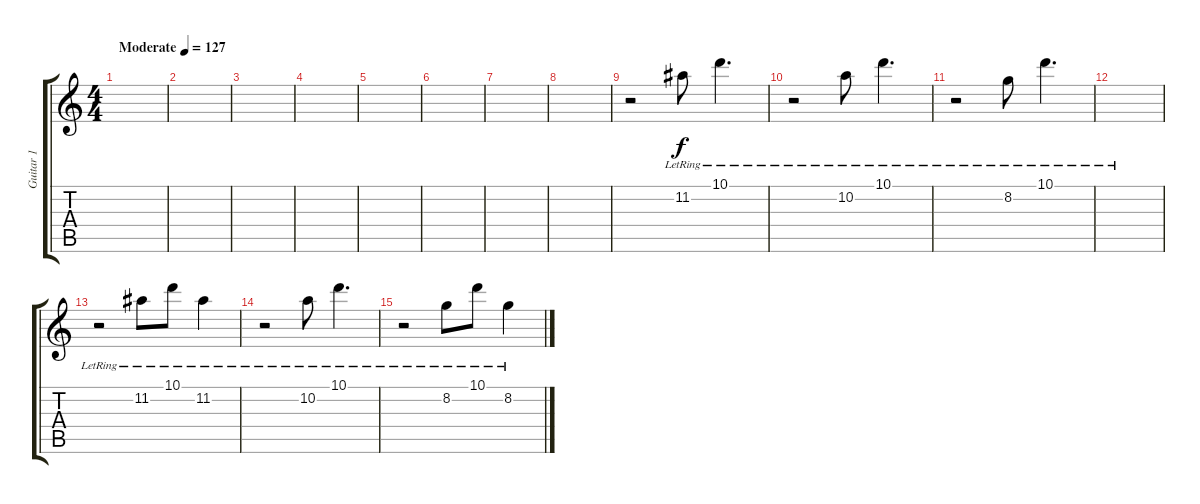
\track ("Guitar 1" "Guitar 1") {instrument acousticguitarsteel}
\staff {score tabs}
\tuning (E4 B3 G3 D3 A2 E2) {hide}
\ts (4 4)
\tempo (127 "Moderate")
\clef g2
\ks c
|
|
|
|
|
|
|
|
r.2 11.2{lr}.8 10.1{lr}.4{d} |
r.2 10.2{lr}.8 10.1{lr}.4{d} |
r.2 8.2{lr}.8 10.1{lr}.4{d} |
|
r.2 11.2{lr}.8 10.1{lr}.8 11.2{lr}.4 |
r.2 10.2{lr}.8 10.1{lr}.4{d} |
r.2 8.2{lr}.8 10.1{lr}.8 8.2{lr}.4
